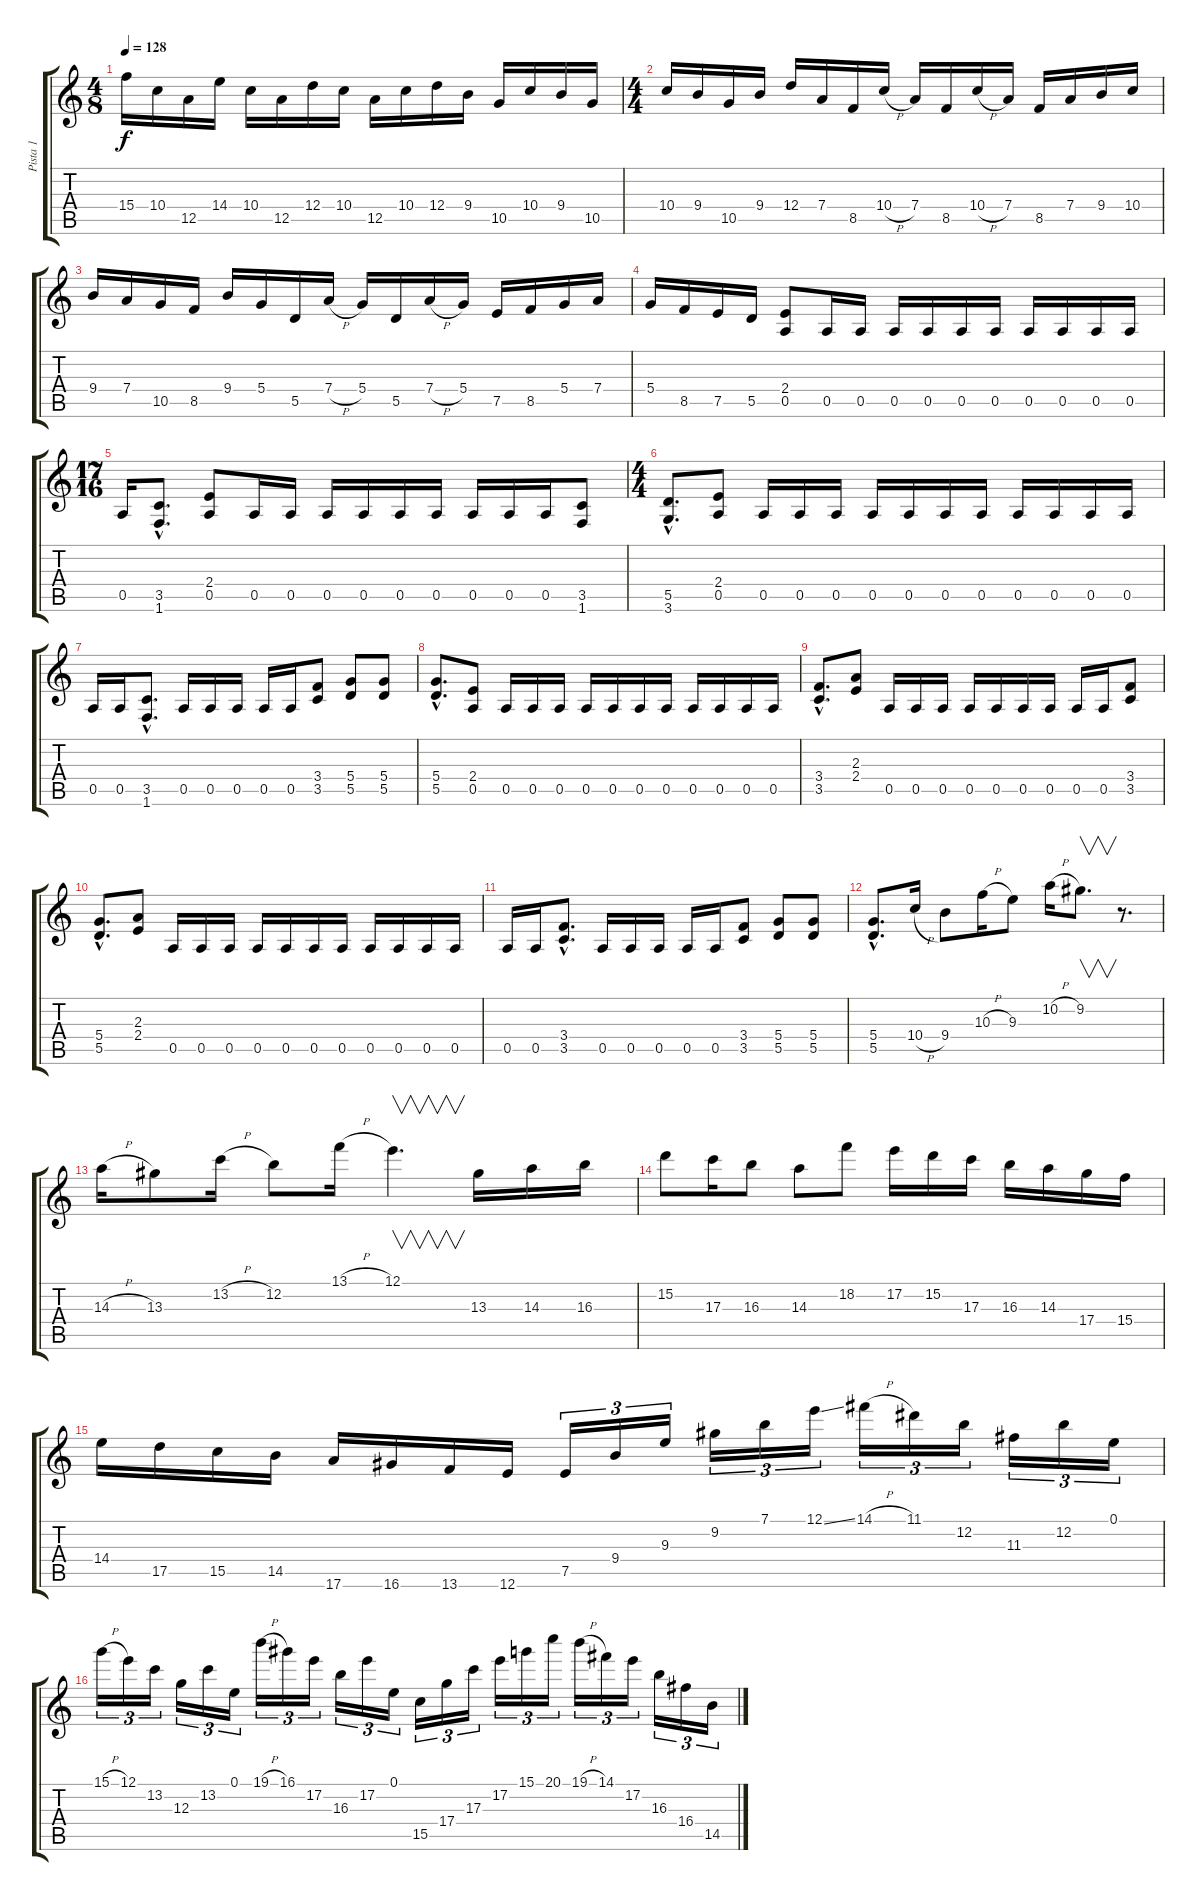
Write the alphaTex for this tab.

\track ("Pista 1" "Pista 1") {instrument distortionguitar}
\staff {score tabs}
\tuning (E4 B3 G3 D3 A2 E2) {hide}
\ts (4 8)
\tempo 128
\clef g2
\ks c
15.4.16{dy f instrument distortionguitar} 10.4.16 12.5.16 14.4.16 10.4.16 12.5.16 12.4.16 10.4.16 12.5.16 10.4.16 12.4.16 9.4.16 10.5.16 10.4.16 9.4.16 10.5.16 |
\ts (4 4)
10.4.16 9.4.16 10.5.16 9.4.16 12.4.16 7.4.16 8.5.16 10.4{h}.16 7.4.16 8.5.16 10.4{h}.16 7.4.16 8.5.16 7.4.16 9.4.16 10.4.16 |
9.4.16 7.4.16 10.5.16 8.5.16 9.4.16 5.4.16 5.5.16 7.4{h}.16 5.4.16 5.5.16 7.4{h}.16 5.4.16 7.5.16 8.5.16 5.4.16 7.4.16 |
5.4.16 8.5.16 7.5.16 5.5.16 (2.4 0.5).8 0.5.16 0.5.16 0.5.16 0.5.16 0.5.16 0.5.16 0.5.16 0.5.16 0.5.16 0.5.16 |
\ts (17 16)
0.5.16 (3.5{hac} 1.6{hac}).8{d} (2.4 0.5).8 0.5.16 0.5.16 0.5.16 0.5.16 0.5.16 0.5.16 0.5.16 0.5.16 0.5.16 (3.5 1.6).8 |
\ts (4 4)
(5.5{hac} 3.6{hac}).8{d} (2.4 0.5).8 0.5.16 0.5.16 0.5.16 0.5.16 0.5.16 0.5.16 0.5.16 0.5.16 0.5.16 0.5.16 0.5.16 |
0.5.16 0.5.16 (3.5{hac} 1.6{hac}).8{d} 0.5.16 0.5.16 0.5.16 0.5.16 0.5.16 (3.4 3.5).8 (5.4 5.5).8 (5.4 5.5).8 |
(5.4{hac} 5.5{hac}).8{d} (2.4 0.5).8 0.5.16 0.5.16 0.5.16 0.5.16 0.5.16 0.5.16 0.5.16 0.5.16 0.5.16 0.5.16 0.5.16 |
(3.4{hac} 3.5{hac}).8{d} (2.3 2.4).8 0.5.16 0.5.16 0.5.16 0.5.16 0.5.16 0.5.16 0.5.16 0.5.16 0.5.16 (3.4 3.5).8 |
(5.4{hac} 5.5{hac}).8{d} (2.3 2.4).8 0.5.16 0.5.16 0.5.16 0.5.16 0.5.16 0.5.16 0.5.16 0.5.16 0.5.16 0.5.16 0.5.16 |
0.5.16 0.5.16 (3.4{hac} 3.5{hac}).8{d} 0.5.16 0.5.16 0.5.16 0.5.16 0.5.16 (3.4 3.5).8 (5.4 5.5).8 (5.4 5.5).8 |
(5.4{hac} 5.5{hac}).8{d} 10.4{h}.16 9.4.8 10.3{h}.16 9.3.8 10.2{h}.16 9.2.8{v d} r.8{d} |
14.3{h}.16 13.3.8 13.2{h}.16 12.2.8 13.1{h}.16 12.1.4{v d} 13.3.16 14.3.16 16.3.16 |
15.2.8 17.3.16 16.3.8 14.3.8 18.2.8 17.2.16 15.2.16 17.3.16 16.3.16 14.3.16 17.4.16 15.4.16 |
14.4.16 17.5.16 15.5.16 14.5.16 17.6.16 16.6.16 13.6.16 12.6.16 7.5.16{tu (3 2)} 9.4.16{tu (3 2)} 9.3.16{tu (3 2)} 9.2.16{tu (3 2)} 7.1.16{tu (3 2)} 12.1{ss}.16{tu (3 2)} 14.1{h}.16{tu (3 2)} 11.1.16{tu (3 2)} 12.2.16{tu (3 2)} 11.3.16{tu (3 2)} 12.2.16{tu (3 2)} 0.1.16{tu (3 2)} |
15.1{h}.16{tu (3 2)} 12.1.16{tu (3 2)} 13.2.16{tu (3 2)} 12.3.16{tu (3 2)} 13.2.16{tu (3 2)} 0.1.16{tu (3 2)} 19.1{h}.16{tu (3 2)} 16.1.16{tu (3 2)} 17.2.16{tu (3 2)} 16.3.16{tu (3 2)} 17.2.16{tu (3 2)} 0.1.16{tu (3 2)} 15.5.16{tu (3 2)} 17.4.16{tu (3 2)} 17.3.16{tu (3 2)} 17.2.16{tu (3 2)} 15.1.16{tu (3 2)} 20.1.16{tu (3 2)} 19.1{h}.16{tu (3 2)} 14.1.16{tu (3 2)} 17.2.16{tu (3 2)} 16.3.16{tu (3 2)} 16.4.16{tu (3 2)} 14.5.16{tu (3 2)}
